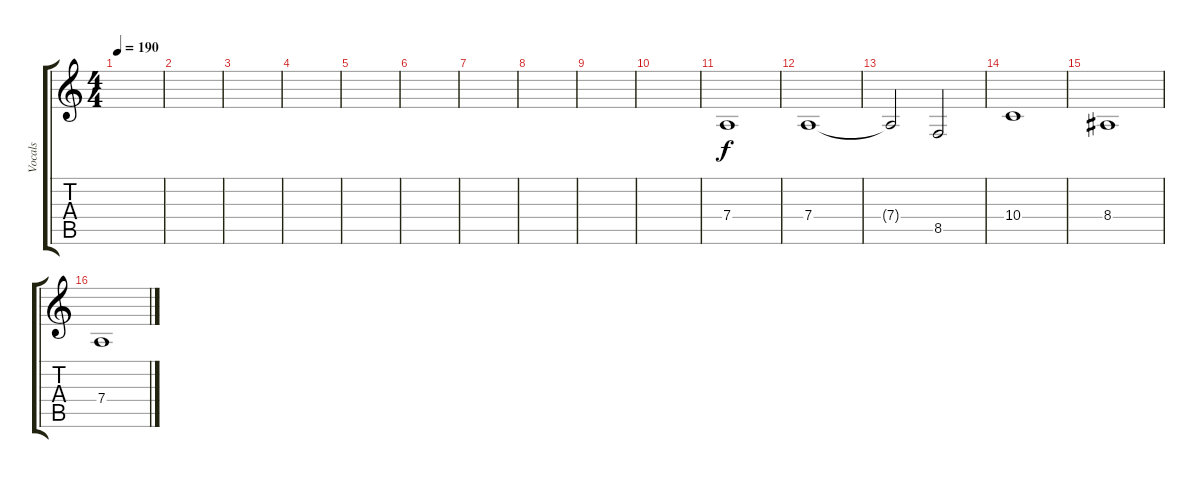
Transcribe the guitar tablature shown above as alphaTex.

\track ("Vocals" "Vocals") {instrument lead2sawtooth}
\staff {score tabs}
\tuning (E4 B3 G3 D3 A2 D2) {hide}
\ts (4 4)
\tempo 190
\clef g2
\ks c
|
|
|
|
|
|
|
|
|
|
7.4.1{volume 13} |
7.4.1 |
7.4{t}.2 8.5.2 |
10.4.1 |
8.4.1 |
7.4.1
